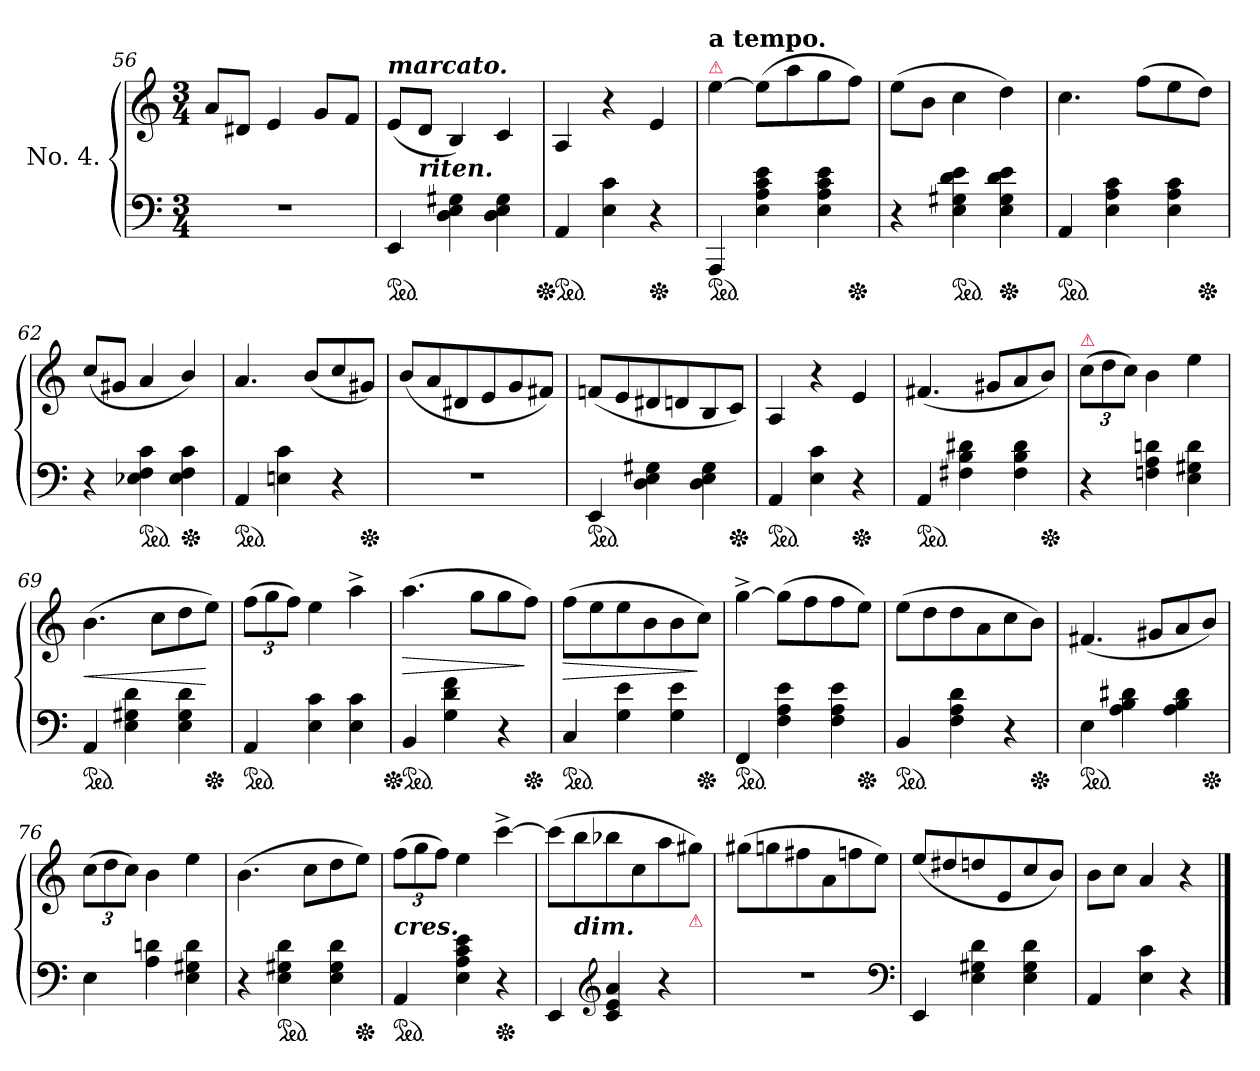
**kern	**kern	**dynam
*part1	*part1	*part1
*staff2	*staff1	*staff1/2
*I"No. 4.	*	*
*clefF4	*clefG2	*
*k[]	*k[]	*
*M3/4	*M3/4	*
=56	=56	=56
2.r	8aL	.
.	8d#XJ	.
.	4e	.
.	8gL	.
.	8fJ	.
=57	=57	=57
!	!LO:TX:a:Bi:t=marcato.	!
*ped	*	*
4EE	(<8eL	.
!	!LO:TX:b:Bi:t=riten.	!
.	8dJ	.
4D 4E 4G#X	4B)	.
4D 4E 4G#	4c	.
=58	=58	=58
*Xped	*	*
*ped	*	*
4AA	4A	.
4E 4c	4r	.
*Xped	*	*
4r	4e	.
=59	=59	=59
!	!LO:TX:a:B:t=a tempo.	!
!	!LO:TX:a:color=crimson:t=⚠	!
*ped	*	*
4AAA	[4ee	.
4E 4A 4c 4e	(>8eeL]	.
.	8aa	.
4E 4A 4c 4e	8gg	.
*Xped	*	*
.	8ffJ)	.
=60	=60	=60
4r	(>8eeL	.
.	8bJ	.
*ped	*	*
4E 4G#X 4d 4e	4cc	.
*Xped	*	*
4E 4G# 4d 4e	4dd)	.
=61	=61	=61
*ped	*	*
4AA	4.cc	.
4E 4A 4c	.	.
.	(>8ffL	.
4E 4A 4c	8ee	.
*Xped	*	*
.	8ddJ)	.
=62	=62	=62
4r	(<8ccL	.
.	8g#XJ	.
*ped	*	*
4E-X 4F 4c	4a	.
*Xped	*	*
4E- 4F 4c	4b/)	.
=63	=63	=63
*ped	*	*
4AA	4.a	.
4En 4c	.	.
.	(<8bL	.
4r	8cc	.
*Xped	*	*
.	8g#XJ)	.
=64	=64	=64
2.r	(<8bL	.
.	8a	.
.	8d#X	.
.	8e	.
.	8g	.
.	8f#XJ)	.
=65	=65	=65
*ped	*	*
4EE	(<8fnL	.
.	8e	.
4D 4E 4G#X	8d#X	.
.	8dn	.
4D 4E 4G#	8B	.
*Xped	*	*
.	8cJ)	.
=66	=66	=66
*ped	*	*
4AA	4A	.
4E 4c	4r	.
*Xped	*	*
4r	4e	.
=67	=67	=67
*ped	*	*
4AA	(<4.f#X	.
4F#X 4B 4d#X	.	.
.	8g#XL	.
4F# 4B 4d#	8a	.
*Xped	*	*
.	8bJ)	.
=68	=68	=68
!	!LO:TX:a:color=crimson:t=⚠	!
4r	(>12ccL	.
.	12dd	.
.	12ccJ)	.
4Fn 4A 4dn	4b	.
4E 4G#X 4d	4ee	.
=69	=69	=69
*ped	*	*
4AA	(>4.b	<
4E 4G#X 4d	.	.
.	8ccL	.
4E 4G# 4d	8dd	.
*Xped	*	*
.	8eeJ)	[
=70	=70	=70
*ped	*	*
4AA	(>12ffL	.
.	12gg	.
.	12ffJ)	.
4E 4c	4ee	.
4E 4c	4aa^<	.
=71	=71	=71
*Xped	*	*
*ped	*	*
4BB	(>4.aa	>
4G 4d 4f	.	.
.	8ggL	.
4r	8gg	.
*Xped	*	*
.	8ffJ)	]
=72	=72	=72
*ped	*	*
4C	(>8ffL	>
.	8ee	.
4G 4e	8ee	.
.	8b	.
4G 4e	8b	.
*Xped	*	*
.	8ccJ)	]
=73	=73	=73
*ped	*	*
4FF	[4gg^<	.
4F 4A 4e	(>8ggL]	.
.	8ff	.
4F 4A 4e	8ff	.
*Xped	*	*
.	8eeJ)	.
=74	=74	=74
*ped	*	*
4BB	(>8eeL	.
.	8dd	.
4F 4A 4d	8dd	.
.	8a	.
4r	8cc	.
*Xped	*	*
.	8bJ)	.
=75	=75	=75
*ped	*	*
4E	(<4.f#X	.
4A 4B 4d#X	.	.
.	8g#XL	.
4A 4B 4d#	8a	.
*Xped	*	*
.	8bJ)	.
=76	=76	=76
4E	(>12ccL	.
.	12dd	.
.	12ccJ)	.
4A 4dn	4b	.
4E 4G#X 4d	4ee	.
=77	=77	=77
4r	(>4.b	.
*ped	*	*
4E 4G#X 4d	.	.
.	8ccL	.
4E 4G# 4d	8dd	.
*Xped	*	*
.	8eeJ)	.
=78	=78	=78
!	!LO:TX:c:Bi:t=cres.	!
*ped	*	*
4AA	(>12ffL	.
.	12gg	.
.	12ffJ)	.
4E 4A 4c 4e	4ee	.
*Xped	*	*
4r	[4ccc^<	.
=79	=79	=79
4EE	(>8cccL]	.
!	!LO:TX:c:Bi:t=dim.	!
.	8bb	.
*clefG2	*	*
4c 4e 4a	8bb-X	.
.	8cc	.
4r	8aa	.
!	!LO:TX:b:Bi:color=crimson:t=⚠	!
.	8gg#XJ)	.
=80	=80	=80
2.r	(>8gg#XL	.
.	8ggn	.
.	8ff#X	.
.	8a	.
.	8ffn	.
.	8eeJ)	.
*clefF4	*	*
=81	=81	=81
4EE	(>8eeL	.
.	8dd#X	.
4E 4G#X 4d	8ddn	.
.	8e	.
4E 4G# 4d	8cc	.
.	8bJ)	.
=82	=82	=82
4AA	8bL	.
.	8ccJ	.
4E 4c	4a/	.
4r	4r	.
==	==	==
*-	*-	*-
